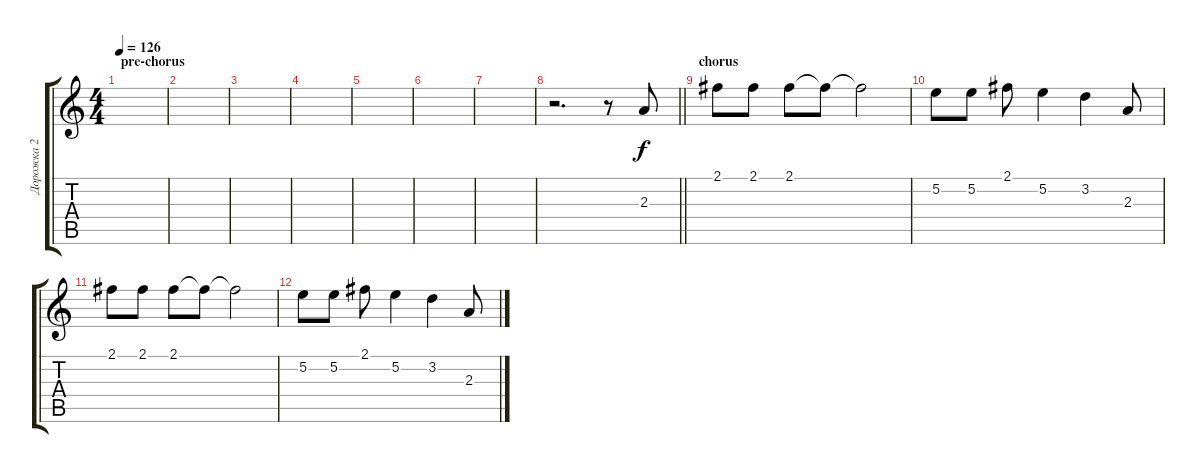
\track ("Дорожка 2" "Дорожка 2") {instrument acousticguitarsteel}
\staff {score tabs}
\tuning (E4 B3 G3 D3 A2 E2) {hide}
\ts (4 4)
\section ("" "pre-chorus")
\tempo 126
\clef g2
\ks c
|
|
|
|
|
|
|
\barLineRight lightlight
r.2{d} r.8 2.3.8 |
\section ("" "chorus")
2.1.8 2.1.8 2.1.8 2.1{t}.8 2.1{t}.2 |
5.2.8 5.2.8 2.1.8 5.2.4 3.2.4 2.3.8 |
2.1.8 2.1.8 2.1.8 2.1{t}.8 2.1{t}.2 |
5.2.8 5.2.8 2.1.8 5.2.4 3.2.4 2.3.8
